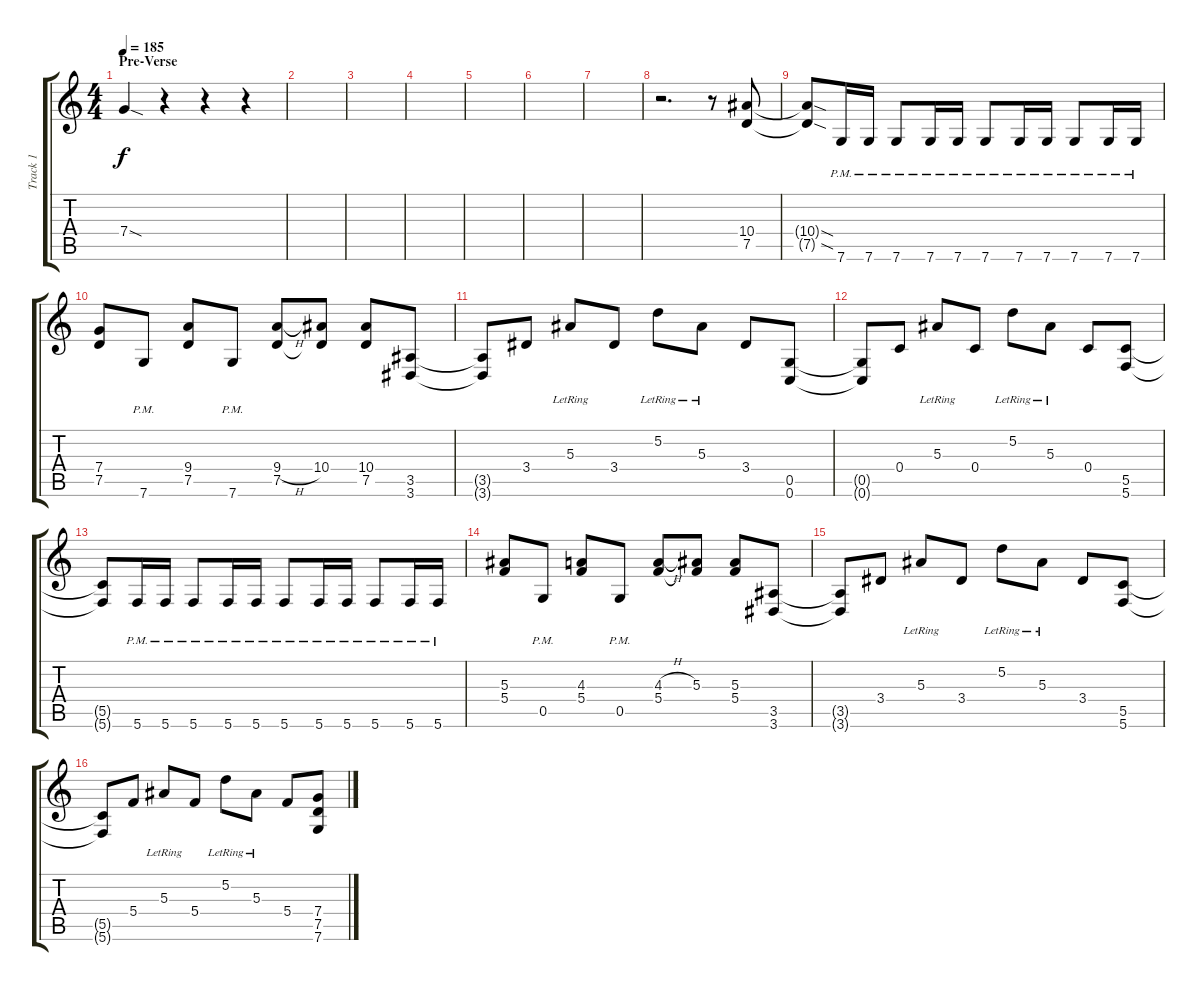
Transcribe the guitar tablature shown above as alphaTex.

\track ("Track 1" "Track 1") {instrument distortionguitar}
\staff {score tabs}
\tuning (D4 A3 F3 C3 G2 C2) {hide}
\ts (4 4)
\section ("" "Pre-Verse")
\tempo 185
\clef g2
\ks c
7.4{sod t}.4{dy f} r.4 r.4 r.4 |
|
|
|
|
|
|
r.2{d} r.8 (10.4 7.5).8 |
(10.4{sod t} 7.5{sod t}).8 7.6{pm}.16 7.6{pm}.16 7.6{pm}.8 7.6{pm}.16 7.6{pm}.16 7.6{pm}.8 7.6{pm}.16 7.6{pm}.16 7.6{pm}.8 7.6{pm}.16 7.6{pm}.16 |
(7.4 7.5).8 7.6{pm}.8 (9.4 7.5).8 7.6{pm}.8 (9.4{h} 7.5).8 (10.4 7.5{t}).8 (10.4 7.5).8 (3.5 3.6).8 |
(3.5{t} 3.6{t}).8 3.4.8 5.3{lr}.8 3.4.8 5.2{lr}.8 5.3{lr}.8 3.4.8 (0.5 0.6).8 |
(0.5{t} 0.6{t}).8 0.4.8 5.3{lr}.8 0.4.8 5.2{lr}.8 5.3{lr}.8 0.4.8 (5.5 5.6).8 |
(5.5{t} 5.6{t}).8 5.6{pm}.16 5.6{pm}.16 5.6{pm}.8 5.6{pm}.16 5.6{pm}.16 5.6{pm}.8 5.6{pm}.16 5.6{pm}.16 5.6{pm}.8 5.6{pm}.16 5.6{pm}.16 |
(5.3 5.4).8 0.5{pm}.8 (4.3 5.4).8 0.5{pm}.8 (4.3{h} 5.4).8 (5.3 5.4{t}).8 (5.3 5.4).8 (3.5 3.6).8 |
(3.5{t} 3.6{t}).8 3.4.8 5.3{lr}.8 3.4.8 5.2{lr}.8 5.3{lr}.8 3.4.8 (5.5 5.6).8 |
(5.5{t} 5.6{t}).8 5.4.8 5.3{lr}.8 5.4.8 5.2{lr}.8 5.3{lr}.8 5.4.8 (7.4 7.5 7.6).8
